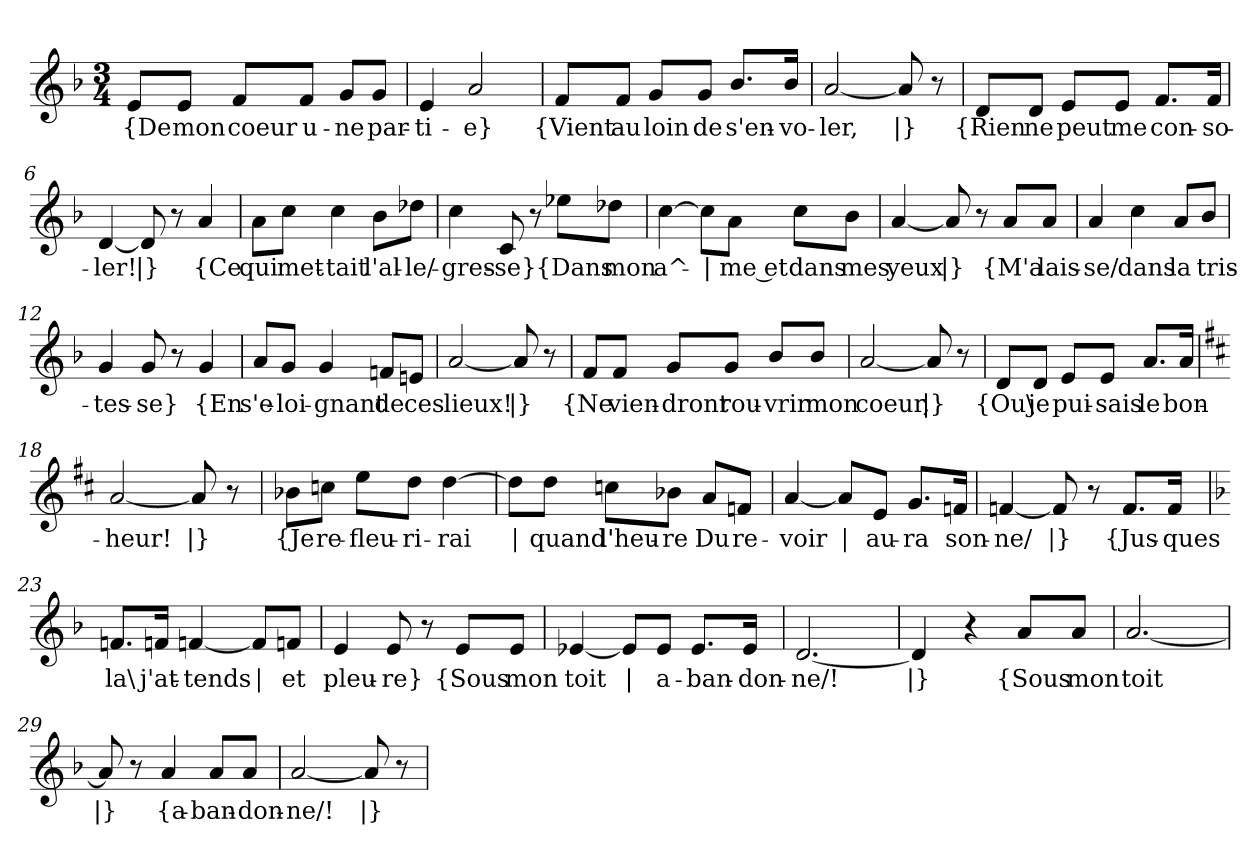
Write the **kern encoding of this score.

**kern	**text
*part1	*part1
*staff1	*staff1
*clefG2	*
*k[b-]	*
*M3/4	*
=1	=1
!	!LO:LY:b
8e/L	{De
!	!LO:LY:b
8e/J	mon
!	!LO:LY:b
8f/L	coeur
!	!LO:LY:b
8f/J	u-
!	!LO:LY:b
8g/L	-ne
!	!LO:LY:b
8g/J	par-
=2	=2
!	!LO:LY:b
4e/	-ti-
!	!LO:LY:b
2a/	-e}
=3	=3
!	!LO:LY:b
8f/L	{Vient
!	!LO:LY:b
8f/J	au
!	!LO:LY:b
8g/L	loin
!	!LO:LY:b
8g/J	de
!	!LO:LY:b
8.b-/L	s'en-
!	!LO:LY:b
16b-/Jk	-vo-
=4	=4
!	!LO:LY:b
[2a/	-ler,
!	!LO:LY:b
8a/]	|}
8r	.
=5	=5
!	!LO:LY:b
8d/L	{Rien
!	!LO:LY:b
8d/J	ne
!	!LO:LY:b
8e/L	peut
!	!LO:LY:b
8e/J	me
!	!LO:LY:b
8.f/L	con-
!	!LO:LY:b
16f/Jk	-so-
!!LO:LB:g=z
=6	=6
!	!LO:LY:b
[4d/	-ler!
!	!LO:LY:b
8d/]	|}
8r	.
!	!LO:LY:b
4a/	{Ce
=7	=7
!	!LO:LY:b
8a\L	qui
!	!LO:LY:b
8cc\J	met-
!	!LO:LY:b
4cc\	-tait
!	!LO:LY:b
8b-\L	l'al-
!	!LO:LY:b
8dd-X\J	-le/-
=8	=8
!	!LO:LY:b
4cc\	-gres-
!	!LO:LY:b
8c/	-se}
8r	.
!	!LO:LY:b
8ee-X\L	{Dans
!	!LO:LY:b
8dd-X\J	mon
=9	=9
!	!LO:LY:b
[4cc\	a^-
!	!LO:LY:b
8cc\L]	|
!	!LO:LY:b
8a\J	-me et
!	!LO:LY:b
8cc\L	dans
!	!LO:LY:b
8b-\J	mes
=10	=10
!	!LO:LY:b
[4a/	yeux
!	!LO:LY:b
8a/]	|}
8r	.
!	!LO:LY:b
8a/L	{M'a
!	!LO:LY:b
8a/J	lais-
!!LO:LB:g=z
=11	=11
!	!LO:LY:b
4a/	-se/
!	!LO:LY:b
4cc\	dans
!	!LO:LY:b
8a/L	la
!	!LO:LY:b
8b-/J	tris-
=12	=12
!	!LO:LY:b
4g/	-tes-
!	!LO:LY:b
8g/	-se}
8r	.
!	!LO:LY:b
4g/	{En
=13	=13
!	!LO:LY:b
8a/L	s'e-
!	!LO:LY:b
8g/J	-loi-
!	!LO:LY:b
4g/	-gnant
!	!LO:LY:b
8fn/L	de
!	!LO:LY:b
8en/J	ces
=14	=14
!	!LO:LY:b
[2a/	lieux!
!	!LO:LY:b
8a/]	|}
8r	.
=15	=15
!	!LO:LY:b
8f/L	{Ne
!	!LO:LY:b
8f/J	vien-
!	!LO:LY:b
8g/L	-dront
!	!LO:LY:b
8g/J	rou-
!	!LO:LY:b
8b-/L	-vrir
!	!LO:LY:b
8b-/J	mon
!!LO:LB:g=z
=16	=16
!	!LO:LY:b
[2a/	coeur,
!	!LO:LY:b
8a/]	|}
8r	.
=17	=17
!	!LO:LY:b
8d/L	{Ou\
!	!LO:LY:b
8d/J	je
!	!LO:LY:b
8e/L	pui-
!	!LO:LY:b
8e/J	-sais
!	!LO:LY:b
8.a/L	le
!	!LO:LY:b
16a/Jk	bon-
=18	=18
*k[f#c#]	*
!	!LO:LY:b
[2a/	-heur!
!	!LO:LY:b
8a/]	|}
8r	.
=19	=19
!	!LO:LY:b
8b-X\L	{Je
!	!LO:LY:b
8ccn\J	re-
!	!LO:LY:b
8ee\L	-fleu-
!	!LO:LY:b
8dd\J	-ri-
!	!LO:LY:b
[4dd\	-rai
=20	=20
!	!LO:LY:b
8dd\L]	|
!	!LO:LY:b
8dd\J	quand
!	!LO:LY:b
8ccn\L	l'heu-
!	!LO:LY:b
8b-X\J	-re
!	!LO:LY:b
8a/L	Du
!	!LO:LY:b
8fn/J	re-
!!LO:LB:g=z
=21	=21
!	!LO:LY:b
[4a/	-voir
!	!LO:LY:b
8a/L]	|
!	!LO:LY:b
8e/J	au-
!	!LO:LY:b
8.g/L	-ra
!	!LO:LY:b
16fn/Jk	son-
=22	=22
!	!LO:LY:b
[4fn/	-ne/
!	!LO:LY:b
8f/]	|}
8r	.
!	!LO:LY:b
8.f/L	{Jus-
!	!LO:LY:b
16f/Jk	-ques
=23	=23
*k[b-]	*
!	!LO:LY:b
8.fn/L	la\
!	!LO:LY:b
16fn/Jk	j'at-
!	!LO:LY:b
[4fn/	-tends
!	!LO:LY:b
8fn/L]	|
!	!LO:LY:b
8fn/J	et
=24	=24
!	!LO:LY:b
4e/	pleu-
!	!LO:LY:b
8e/	-re}
8r	.
!	!LO:LY:b
8e/L	{Sous
!	!LO:LY:b
8e/J	mon
!!LO:LB:g=z
=25	=25
!	!LO:LY:b
[4e-X/	toit
!	!LO:LY:b
8e-/L]	|
!	!LO:LY:b
8e-/J	a-
!	!LO:LY:b
8.e-/L	-ban-
!	!LO:LY:b
16e-/Jk	-don-
=26	=26
!	!LO:LY:b
[2.d/	-ne/!
=27	=27
!	!LO:LY:b
4d/]	|}
4r	.
!	!LO:LY:b
8a/L	{Sous
!	!LO:LY:b
8a/J	mon
=28	=28
!	!LO:LY:b
[2.a/	toit
=29	=29
!	!LO:LY:b
8a/]	|}
8r	.
!	!LO:LY:b
4a/	{a-
!	!LO:LY:b
8a/L	-ban-
!	!LO:LY:b
8a/J	-don-
=30	=30
!	!LO:LY:b
[2a/	-ne/!
!	!LO:LY:b
8a/]	|}
8r	.
=	=
*-	*-
